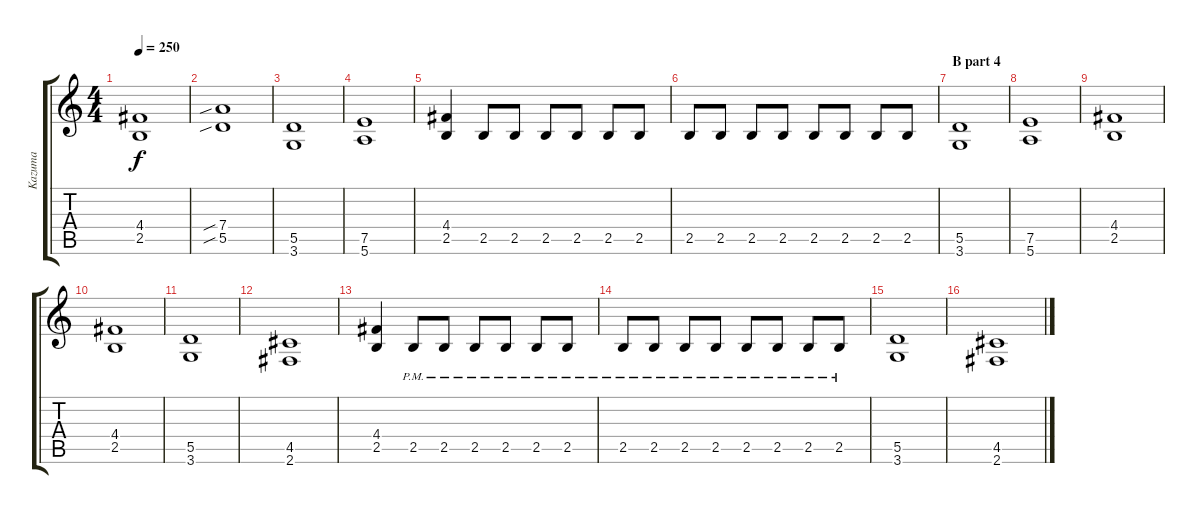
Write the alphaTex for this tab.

\track ("Kazuma" "Kazuma") {instrument distortionguitar}
\staff {score tabs}
\tuning (E4 B3 G3 D3 A2 E2) {hide}
\ts (4 4)
\tempo 250
\clef g2
\ks c
(4.4 2.5).1{dy f} |
(7.4{sib} 5.5{sib}).1 |
(5.5 3.6).1 |
(7.5 5.6).1 |
(4.4 2.5).4 2.5.8 2.5.8 2.5.8 2.5.8 2.5.8 2.5.8 |
2.5.8 2.5.8 2.5.8 2.5.8 2.5.8 2.5.8 2.5.8 2.5.8 |
\section ("" "B part 4")
(5.5 3.6).1 |
(7.5 5.6).1 |
(4.4 2.5).1 |
(4.4 2.5).1 |
(5.5 3.6).1 |
(4.5 2.6).1 |
(4.4 2.5).4 2.5{pm}.8 2.5{pm}.8 2.5{pm}.8 2.5{pm}.8 2.5{pm}.8 2.5{pm}.8 |
2.5{pm}.8 2.5{pm}.8 2.5{pm}.8 2.5{pm}.8 2.5{pm}.8 2.5{pm}.8 2.5{pm}.8 2.5{pm}.8 |
(5.5 3.6).1 |
(4.5 2.6).1
